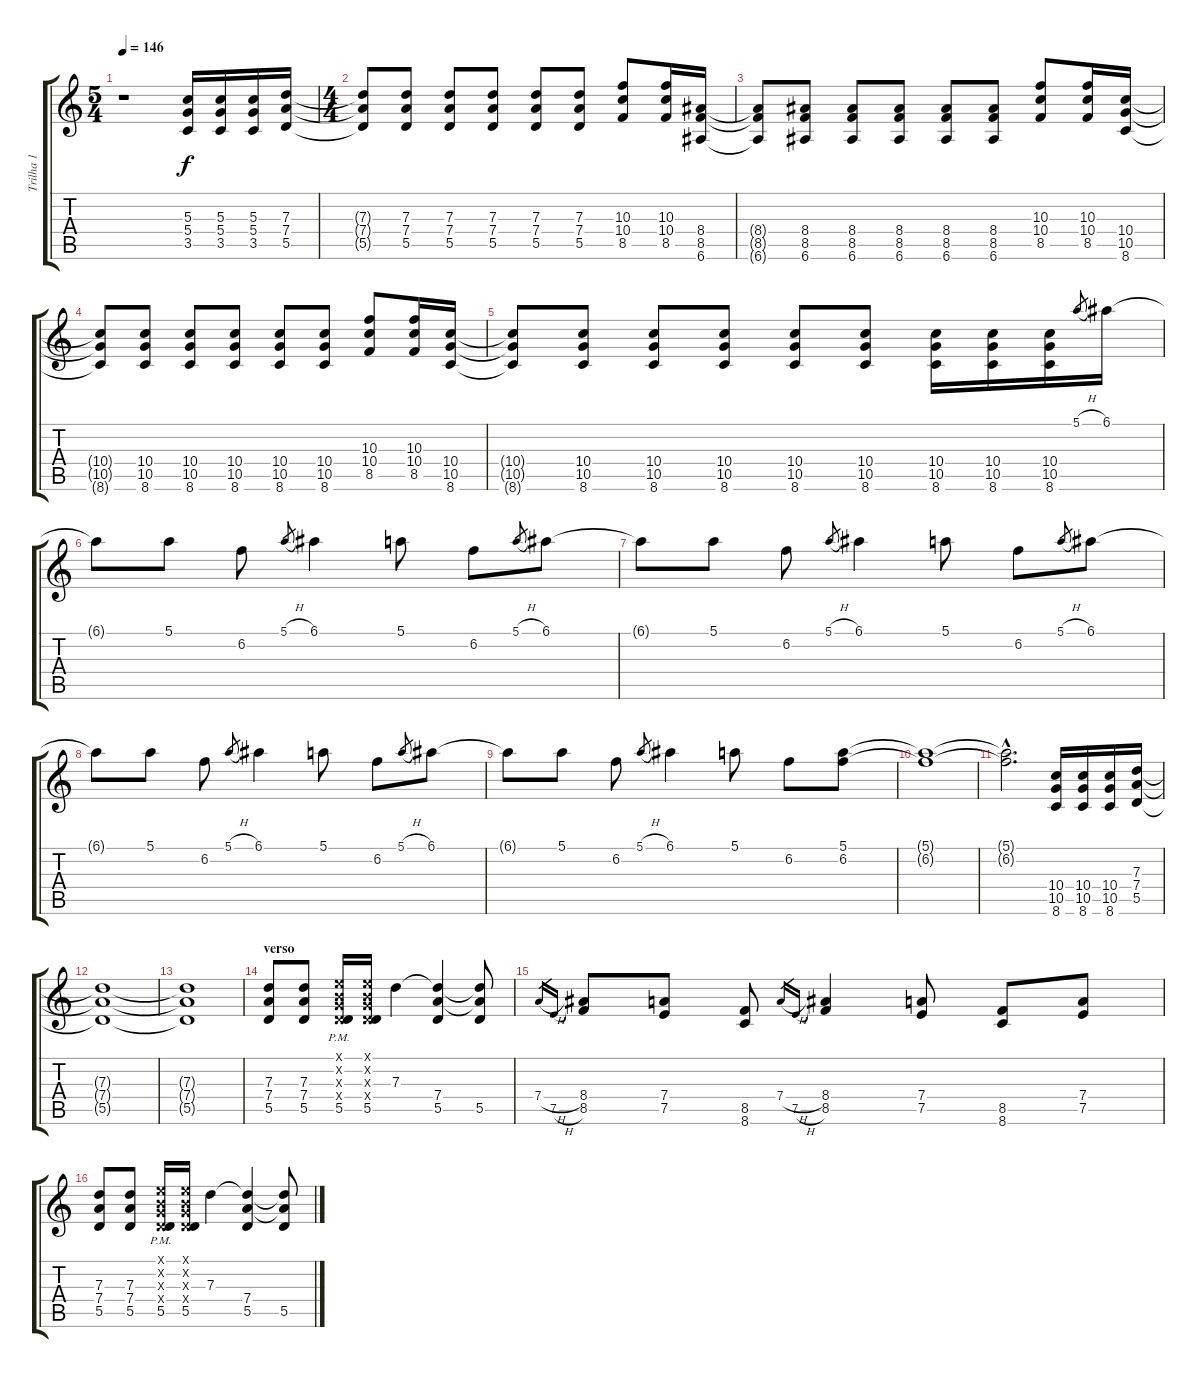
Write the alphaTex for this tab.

\track ("Trilha 1" "Trilha 1") {instrument overdrivenguitar}
\staff {score tabs}
\tuning (E4 B3 G3 D3 A2 E2) {hide}
\ts (5 4)
\tempo 146
\clef g2
\ks c
r.1{dy f instrument overdrivenguitar} (5.3 5.4 3.5).16 (5.3 5.4 3.5).16 (5.3 5.4 3.5).16 (7.3 7.4 5.5).16 |
\ts (4 4)
(7.3{t} 7.4{t} 5.5{t}).8 (7.3 7.4 5.5).8 (7.3 7.4 5.5).8 (7.3 7.4 5.5).8 (7.3 7.4 5.5).8 (7.3 7.4 5.5).8 (10.3 10.4 8.5).8 (10.3 10.4 8.5).16 (8.4 8.5 6.6).16 |
(8.4{t} 8.5{t} 6.6{t}).8 (8.4 8.5 6.6).8 (8.4 8.5 6.6).8 (8.4 8.5 6.6).8 (8.4 8.5 6.6).8 (8.4 8.5 6.6).8 (10.3 10.4 8.5).8 (10.3 10.4 8.5).16 (10.4 10.5 8.6).16 |
(10.4{t} 10.5{t} 8.6{t}).8 (10.4 10.5 8.6).8 (10.4 10.5 8.6).8 (10.4 10.5 8.6).8 (10.4 10.5 8.6).8 (10.4 10.5 8.6).8 (10.3 10.4 8.5).8 (10.3 10.4 8.5).16 (10.4 10.5 8.6).16 |
(10.4{t} 10.5{t} 8.6{t}).8 (10.4 10.5 8.6).8 (10.4 10.5 8.6).8 (10.4 10.5 8.6).8 (10.4 10.5 8.6).8 (10.4 10.5 8.6).8 (10.4 10.5 8.6).16 (10.4 10.5 8.6).16 (10.4 10.5 8.6).16 5.1{h}.8{gr} 6.1.16 |
6.1{t}.8 5.1.8 6.2.8 5.1{h}.8{gr} 6.1.4 5.1.8 6.2.8 5.1{h}.8{gr} 6.1.8 |
6.1{t}.8 5.1.8 6.2.8 5.1{h}.8{gr} 6.1.4 5.1.8 6.2.8 5.1{h}.8{gr} 6.1.8 |
6.1{t}.8 5.1.8 6.2.8 5.1{h}.8{gr} 6.1.4 5.1.8 6.2.8 5.1{h}.8{gr} 6.1.8 |
6.1{t}.8 5.1.8 6.2.8 5.1{h}.8{gr} 6.1.4 5.1.8 6.2.8 (5.1 6.2).8 |
\section ("" "")
(5.1{t} 6.2{t}).1 |
(5.1{hac t} 6.2{hac t}).2{d} (10.4 10.5 8.6).16 (10.4 10.5 8.6).16 (10.4 10.5 8.6).16 (7.3 7.4 5.5).16 |
(7.3{t} 7.4{t} 5.5{t}).1 |
(7.3{t} 7.4{t} 5.5{t}).1 |
\section ("" "verso")
(7.3 7.4 5.5).8 (7.3 7.4 5.5).8 (0.1{x} 0.2{x} 0.3{x} 0.4{x} 5.5{pm}).16 (0.1{x} 0.2{x} 0.3{x} 0.4{x} 5.5).16 7.3.4 (7.3{t} 7.4 5.5).4 (7.3{t} 7.4{t} 5.5).8 |
7.4{h}.16{gr} 7.5{h}.16{gr} (8.4 8.5).8 (7.4 7.5).8 (8.5 8.6).8 7.4{h}.16{gr} 7.5{h}.16{gr} (8.4 8.5).4 (7.4 7.5).8 (8.5 8.6).8 (7.4 7.5).8 |
(7.3 7.4 5.5).8 (7.3 7.4 5.5).8 (0.1{x} 0.2{x} 0.3{x} 0.4{x} 5.5{pm}).16 (0.1{x} 0.2{x} 0.3{x} 0.4{x} 5.5).16 7.3.4 (7.3{t} 7.4 5.5).4 (7.3{t} 7.4{t} 5.5).8
